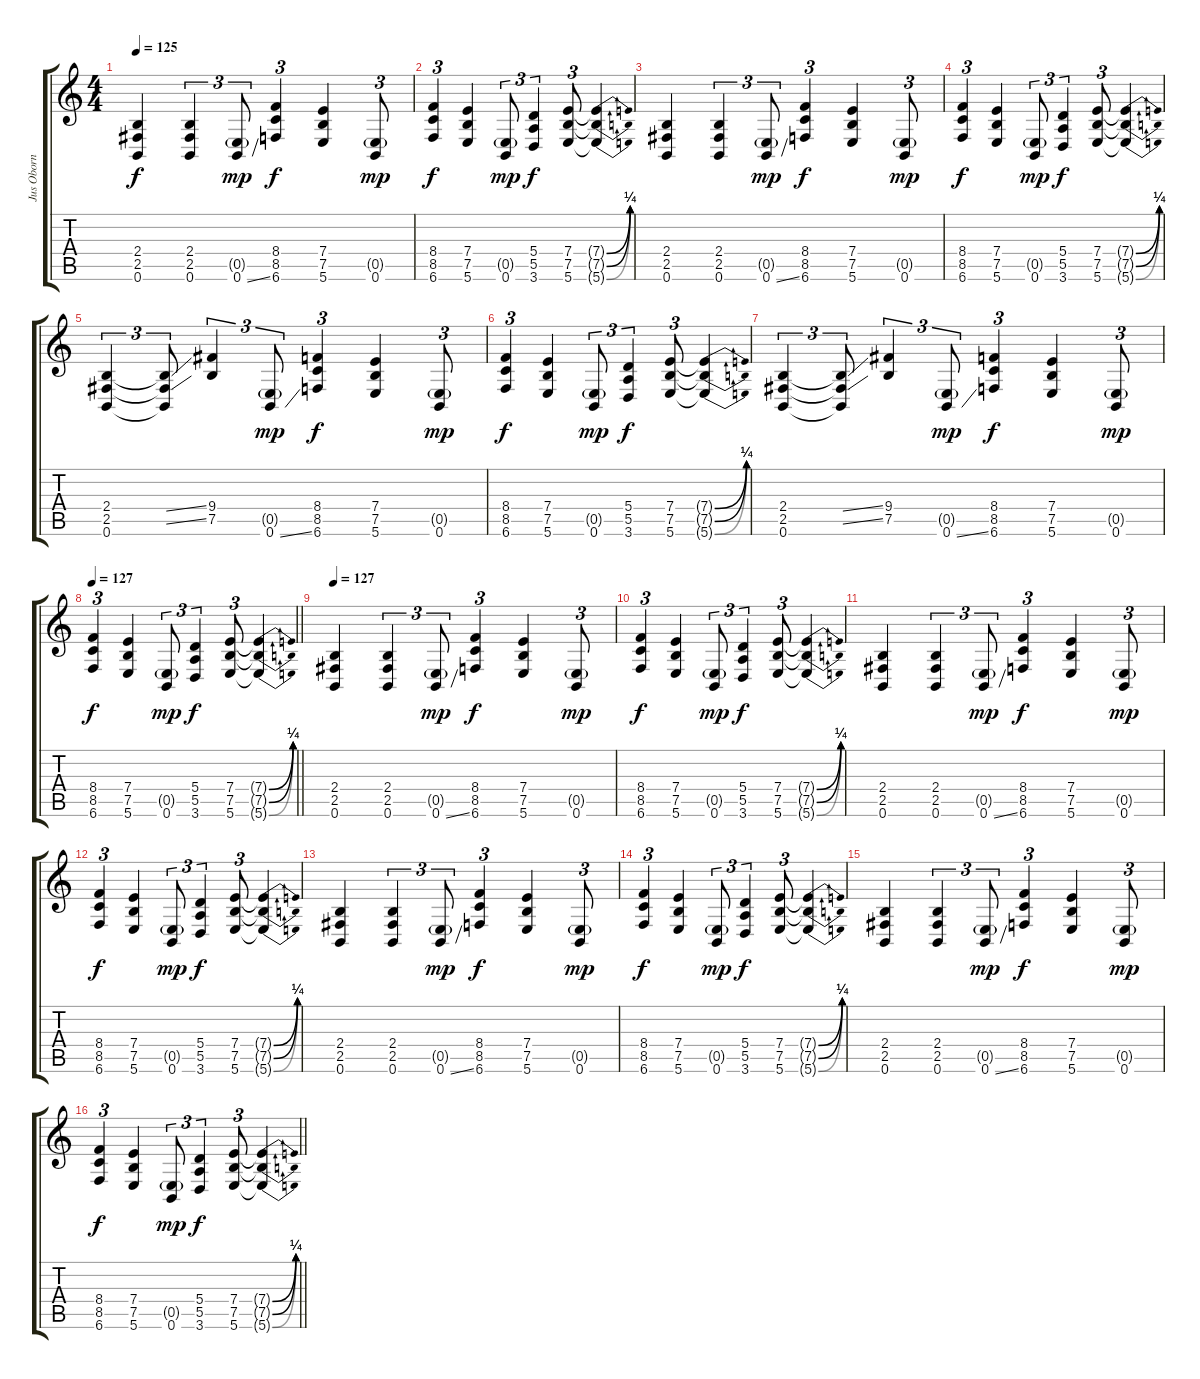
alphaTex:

\track ("Jus Oborn" "Jus Oborn") {instrument electricguitarjazz}
\staff {score tabs}
\tuning (B3 Gb3 D3 A2 E2 B1) {hide}
\ts (4 4)
\section ("" "")
\tempo 125
\clef g2
\ks c
(2.4 2.5 0.6).4{dy f} (2.4 2.5 0.6).4{tu (3 2)} (0.5{g} 0.6{ss}).8{tu (3 2) dy mp} (8.4 8.5 6.6).4{tu (3 2) dy f} (7.4 7.5 5.6).4 (0.5{g} 0.6).8{tu (3 2) dy mp} |
(8.4 8.5 6.6).4{tu (3 2) dy f} (7.4 7.5 5.6).4 (0.5{g} 0.6).8{tu (3 2) dy mp} (5.4 5.5 3.6).4{tu (3 2) dy f} (7.4 7.5 5.6).8{tu (3 2)} (7.4{be (bend 0 0 60 1) t} 7.5{be (bend 0 0 60 1) t} 5.6{be (bend 0 0 60 1) t}).4 |
(2.4 2.5 0.6).4 (2.4 2.5 0.6).4{tu (3 2)} (0.5{g} 0.6{ss}).8{tu (3 2) dy mp} (8.4 8.5 6.6).4{tu (3 2) dy f} (7.4 7.5 5.6).4 (0.5{g} 0.6).8{tu (3 2) dy mp} |
(8.4 8.5 6.6).4{tu (3 2) dy f} (7.4 7.5 5.6).4 (0.5{g} 0.6).8{tu (3 2) dy mp} (5.4 5.5 3.6).4{tu (3 2) dy f} (7.4 7.5 5.6).8{tu (3 2)} (7.4{be (bend 0 0 60 1) t} 7.5{be (bend 0 0 60 1) t} 5.6{be (bend 0 0 60 1) t}).4 |
(2.4 2.5 0.6).4{tu (3 2)} (2.4{ss t} 2.5{ss t} 0.6{t}).8{tu (3 2)} (9.4 7.5).4{tu (3 2)} (0.5{g} 0.6{ss}).8{tu (3 2) dy mp} (8.4 8.5 6.6).4{tu (3 2) dy f} (7.4 7.5 5.6).4 (0.5{g} 0.6).8{tu (3 2) dy mp} |
(8.4 8.5 6.6).4{tu (3 2) dy f} (7.4 7.5 5.6).4 (0.5{g} 0.6).8{tu (3 2) dy mp} (5.4 5.5 3.6).4{tu (3 2) dy f} (7.4 7.5 5.6).8{tu (3 2)} (7.4{be (bend 0 0 60 1) t} 7.5{be (bend 0 0 60 1) t} 5.6{be (bend 0 0 60 1) t}).4 |
(2.4 2.5 0.6).4{tu (3 2)} (2.4{ss t} 2.5{ss t} 0.6{t}).8{tu (3 2)} (9.4 7.5).4{tu (3 2)} (0.5{g} 0.6{ss}).8{tu (3 2) dy mp} (8.4 8.5 6.6).4{tu (3 2) dy f} (7.4 7.5 5.6).4 (0.5{g} 0.6).8{tu (3 2) dy mp} |
\tempo 127
\barLineRight lightlight
(8.4 8.5 6.6).4{tu (3 2) dy f} (7.4 7.5 5.6).4 (0.5{g} 0.6).8{tu (3 2) dy mp} (5.4 5.5 3.6).4{tu (3 2) dy f} (7.4 7.5 5.6).8{tu (3 2)} (7.4{be (bend 0 0 60 1) t} 7.5{be (bend 0 0 60 1) t} 5.6{be (bend 0 0 60 1) t}).4 |
\section ("" "")
\tempo 127
(2.4 2.5 0.6).4 (2.4 2.5 0.6).4{tu (3 2)} (0.5{g} 0.6{ss}).8{tu (3 2) dy mp} (8.4 8.5 6.6).4{tu (3 2) dy f} (7.4 7.5 5.6).4 (0.5{g} 0.6).8{tu (3 2) dy mp} |
(8.4 8.5 6.6).4{tu (3 2) dy f} (7.4 7.5 5.6).4 (0.5{g} 0.6).8{tu (3 2) dy mp} (5.4 5.5 3.6).4{tu (3 2) dy f} (7.4 7.5 5.6).8{tu (3 2)} (7.4{be (bend 0 0 60 1) t} 7.5{be (bend 0 0 60 1) t} 5.6{be (bend 0 0 60 1) t}).4 |
(2.4 2.5 0.6).4 (2.4 2.5 0.6).4{tu (3 2)} (0.5{g} 0.6{ss}).8{tu (3 2) dy mp} (8.4 8.5 6.6).4{tu (3 2) dy f} (7.4 7.5 5.6).4 (0.5{g} 0.6).8{tu (3 2) dy mp} |
(8.4 8.5 6.6).4{tu (3 2) dy f} (7.4 7.5 5.6).4 (0.5{g} 0.6).8{tu (3 2) dy mp} (5.4 5.5 3.6).4{tu (3 2) dy f} (7.4 7.5 5.6).8{tu (3 2)} (7.4{be (bend 0 0 60 1) t} 7.5{be (bend 0 0 60 1) t} 5.6{be (bend 0 0 60 1) t}).4 |
(2.4 2.5 0.6).4 (2.4 2.5 0.6).4{tu (3 2)} (0.5{g} 0.6{ss}).8{tu (3 2) dy mp} (8.4 8.5 6.6).4{tu (3 2) dy f} (7.4 7.5 5.6).4 (0.5{g} 0.6).8{tu (3 2) dy mp} |
(8.4 8.5 6.6).4{tu (3 2) dy f} (7.4 7.5 5.6).4 (0.5{g} 0.6).8{tu (3 2) dy mp} (5.4 5.5 3.6).4{tu (3 2) dy f} (7.4 7.5 5.6).8{tu (3 2)} (7.4{be (bend 0 0 60 1) t} 7.5{be (bend 0 0 60 1) t} 5.6{be (bend 0 0 60 1) t}).4 |
(2.4 2.5 0.6).4 (2.4 2.5 0.6).4{tu (3 2)} (0.5{g} 0.6{ss}).8{tu (3 2) dy mp} (8.4 8.5 6.6).4{tu (3 2) dy f} (7.4 7.5 5.6).4 (0.5{g} 0.6).8{tu (3 2) dy mp} |
\barLineRight lightlight
(8.4 8.5 6.6).4{tu (3 2) dy f} (7.4 7.5 5.6).4 (0.5{g} 0.6).8{tu (3 2) dy mp} (5.4 5.5 3.6).4{tu (3 2) dy f} (7.4 7.5 5.6).8{tu (3 2)} (7.4{be (bend 0 0 60 1) t} 7.5{be (bend 0 0 60 1) t} 5.6{be (bend 0 0 60 1) t}).4
